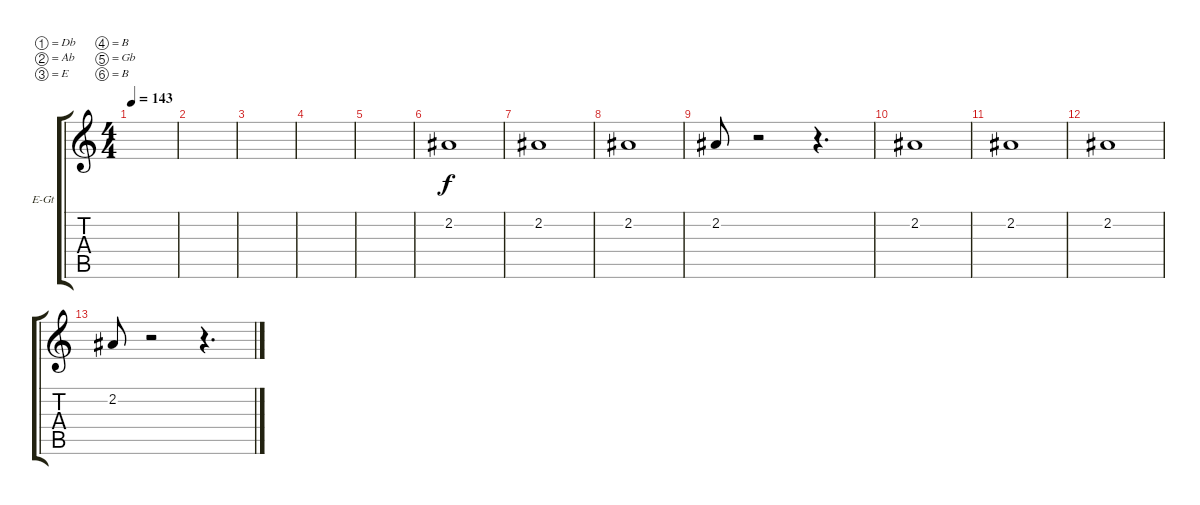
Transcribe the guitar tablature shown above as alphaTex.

\defaultSystemsLayout 4
\bracketExtendMode groupsimilarinstruments
\firstSystemTrackNameOrientation horizontal
\otherSystemsTrackNameOrientation horizontal
\track ("Guitar 2" "E-Gt") {instrument distortionguitar}
\staff {score tabs}
\tuning (Db4 Ab3 E3 B2 Gb2 B1)
\ts (4 4)
\tempo 143
\clef g2
\ks c
|
|
|
|
|
2.2.1 |
2.2.1 |
2.2.1 |
2.2.8 r.2 r.4{d} |
2.2.1 |
2.2.1 |
2.2.1 |
2.2.8 r.2 r.4{d}
